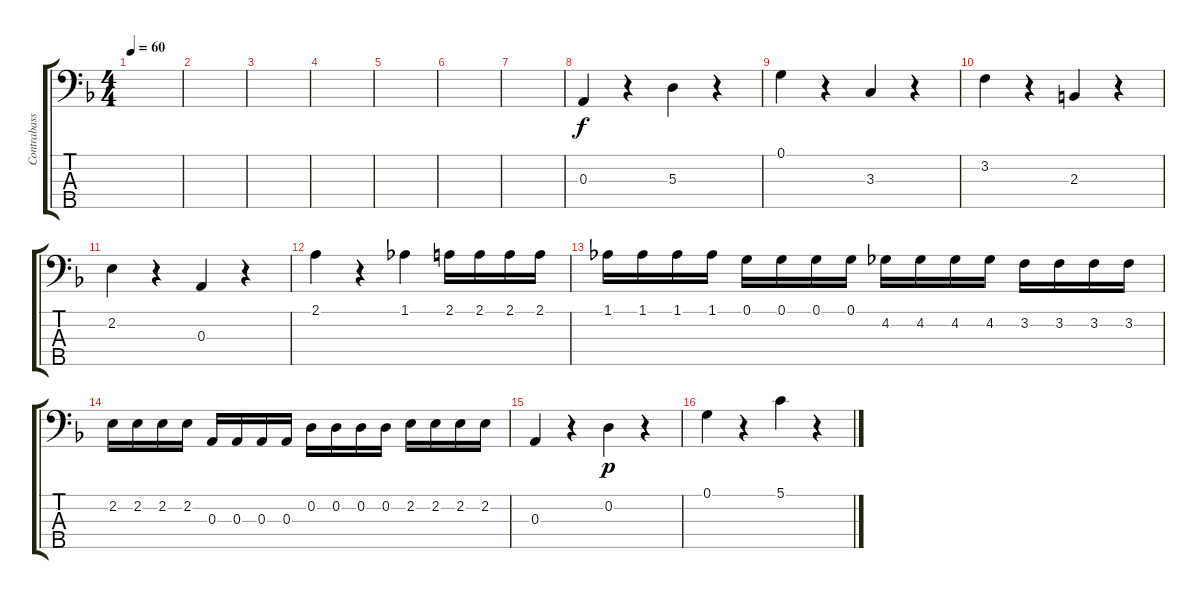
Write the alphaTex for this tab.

\track ("Contrabass" "Contrabass") {instrument contrabass}
\staff {score tabs}
\tuning (G2 D2 A1 E1 B0) {hide}
\ts (4 4)
\tempo 60
\clef f4
\ks f
|
|
|
|
|
|
|
0.3.4 r.4 5.3.4 r.4 |
0.1.4 r.4 3.3.4 r.4 |
3.2.4 r.4 2.3.4 r.4 |
2.2.4 r.4 0.3.4 r.4 |
2.1.4 r.4 1.1.4 2.1.16 2.1.16 2.1.16 2.1.16 |
1.1.16 1.1.16 1.1.16 1.1.16 0.1.16 0.1.16 0.1.16 0.1.16 4.2.16 4.2.16 4.2.16 4.2.16 3.2.16 3.2.16 3.2.16 3.2.16 |
2.2.16 2.2.16 2.2.16 2.2.16 0.3.16 0.3.16 0.3.16 0.3.16 0.2.16 0.2.16 0.2.16 0.2.16 2.2.16 2.2.16 2.2.16 2.2.16 |
0.3.4 r.4 0.2.4{dy p} r.4 |
0.1.4 r.4 5.1.4 r.4
